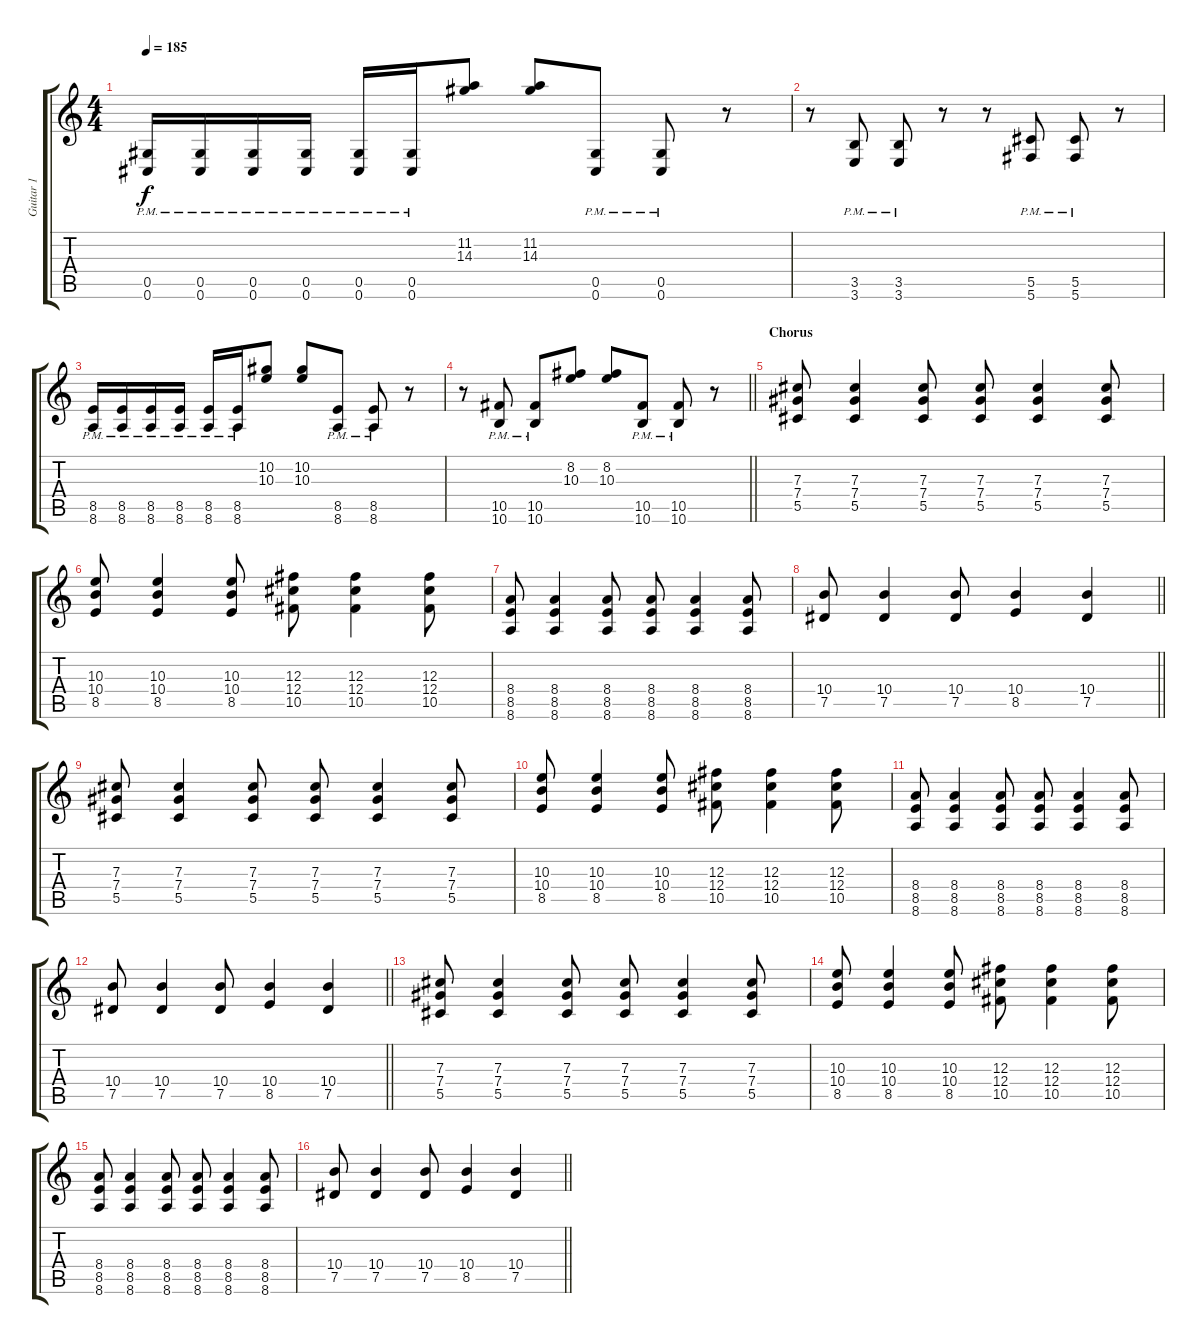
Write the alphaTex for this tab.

\track ("Guitar 1" "Guitar 1") {instrument distortionguitar}
\staff {score tabs}
\tuning (Eb4 Bb3 Gb3 Db3 Ab2 Db2) {hide}
\ts (4 4)
\tempo 185
\clef g2
\ks c
(0.5{pm} 0.6{pm}).16{dy f} (0.5{pm} 0.6{pm}).16 (0.5{pm} 0.6{pm}).16 (0.5{pm} 0.6{pm}).16 (0.5{pm} 0.6{pm}).16 (0.5{pm} 0.6{pm}).16 (11.2 14.3).8 (11.2 14.3).8 (0.5{pm} 0.6{pm}).8 (0.5{pm} 0.6{pm}).8 r.8 |
r.8 (3.5{pm} 3.6{pm}).8 (3.5{pm} 3.6{pm}).8 r.8 r.8 (5.5{pm} 5.6{pm}).8 (5.5{pm} 5.6{pm}).8 r.8 |
(8.5{pm} 8.6{pm}).16 (8.5{pm} 8.6{pm}).16 (8.5{pm} 8.6{pm}).16 (8.5{pm} 8.6{pm}).16 (8.5{pm} 8.6{pm}).16 (8.5{pm} 8.6{pm}).16 (10.2 10.3).8 (10.2 10.3).8 (8.5{pm} 8.6{pm}).8 (8.5{pm} 8.6{pm}).8 r.8 |
\barLineRight lightlight
r.8 (10.5{pm} 10.6{pm}).8 (10.5{pm} 10.6{pm}).8 (8.2 10.3).8 (8.2 10.3).8 (10.5{pm} 10.6{pm}).8 (10.5{pm} 10.6{pm}).8 r.8 |
\section ("" "Chorus")
(7.3 7.4 5.5).8 (7.3 7.4 5.5).4 (7.3 7.4 5.5).8 (7.3 7.4 5.5).8 (7.3 7.4 5.5).4 (7.3 7.4 5.5).8 |
(10.3 10.4 8.5).8 (10.3 10.4 8.5).4 (10.3 10.4 8.5).8 (12.3 12.4 10.5).8 (12.3 12.4 10.5).4 (12.3 12.4 10.5).8 |
(8.4 8.5 8.6).8 (8.4 8.5 8.6).4 (8.4 8.5 8.6).8 (8.4 8.5 8.6).8 (8.4 8.5 8.6).4 (8.4 8.5 8.6).8 |
\barLineRight lightlight
(10.4 7.5).8 (10.4 7.5).4 (10.4 7.5).8 (10.4 8.5).4 (10.4 7.5).4 |
(7.3 7.4 5.5).8 (7.3 7.4 5.5).4 (7.3 7.4 5.5).8 (7.3 7.4 5.5).8 (7.3 7.4 5.5).4 (7.3 7.4 5.5).8 |
(10.3 10.4 8.5).8 (10.3 10.4 8.5).4 (10.3 10.4 8.5).8 (12.3 12.4 10.5).8 (12.3 12.4 10.5).4 (12.3 12.4 10.5).8 |
(8.4 8.5 8.6).8 (8.4 8.5 8.6).4 (8.4 8.5 8.6).8 (8.4 8.5 8.6).8 (8.4 8.5 8.6).4 (8.4 8.5 8.6).8 |
\barLineRight lightlight
(10.4 7.5).8 (10.4 7.5).4 (10.4 7.5).8 (10.4 8.5).4 (10.4 7.5).4 |
(7.3 7.4 5.5).8 (7.3 7.4 5.5).4 (7.3 7.4 5.5).8 (7.3 7.4 5.5).8 (7.3 7.4 5.5).4 (7.3 7.4 5.5).8 |
(10.3 10.4 8.5).8 (10.3 10.4 8.5).4 (10.3 10.4 8.5).8 (12.3 12.4 10.5).8 (12.3 12.4 10.5).4 (12.3 12.4 10.5).8 |
(8.4 8.5 8.6).8 (8.4 8.5 8.6).4 (8.4 8.5 8.6).8 (8.4 8.5 8.6).8 (8.4 8.5 8.6).4 (8.4 8.5 8.6).8 |
\barLineRight lightlight
(10.4 7.5).8 (10.4 7.5).4 (10.4 7.5).8 (10.4 8.5).4 (10.4 7.5).4
